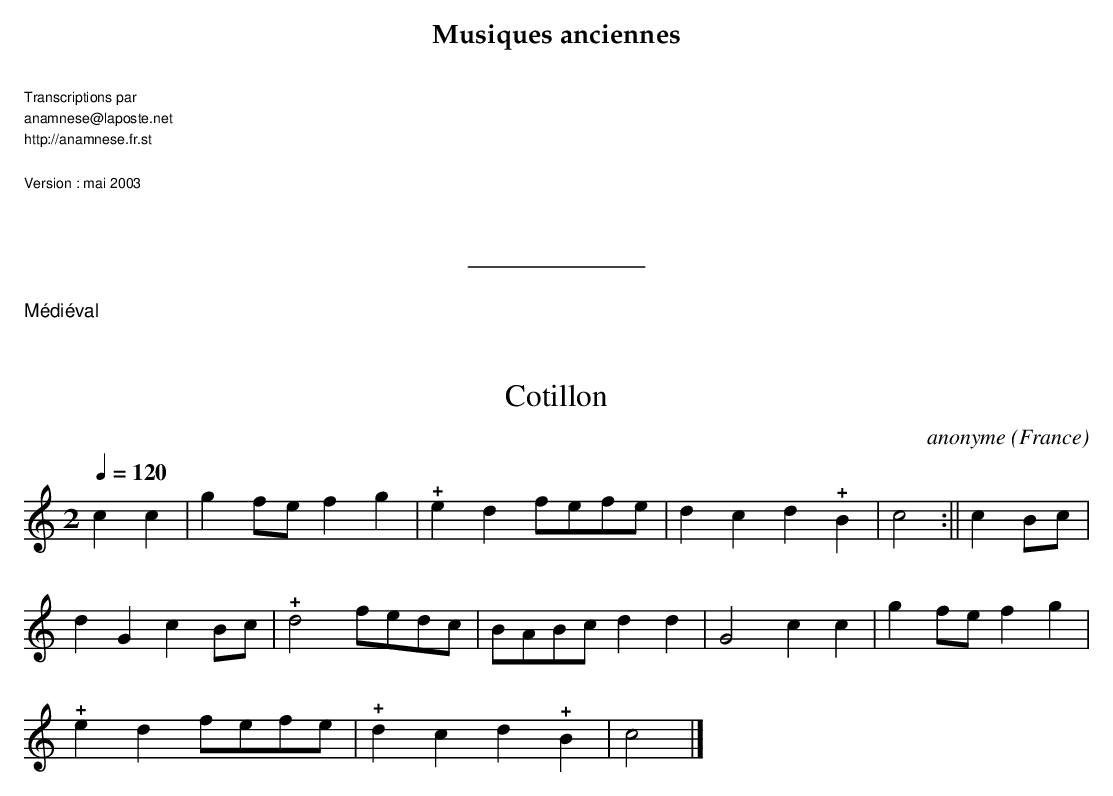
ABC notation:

X:1
T:Cotillon
C:anonyme
O:France
M:2
L:1/4
Q:1/4=120
K:C
cc | gf/e/fg | !+!edf/e/f/e/ | dcd!+!B | c2 :|| cB/c/ |
dGc B/c/ | !+!d2 f/e/d/c/ | B/A/B/c/ dd | G2 cc | gf/e/f g |
!+!edf/e/f/e/ | !+!dcd!+!B | c2 |]
